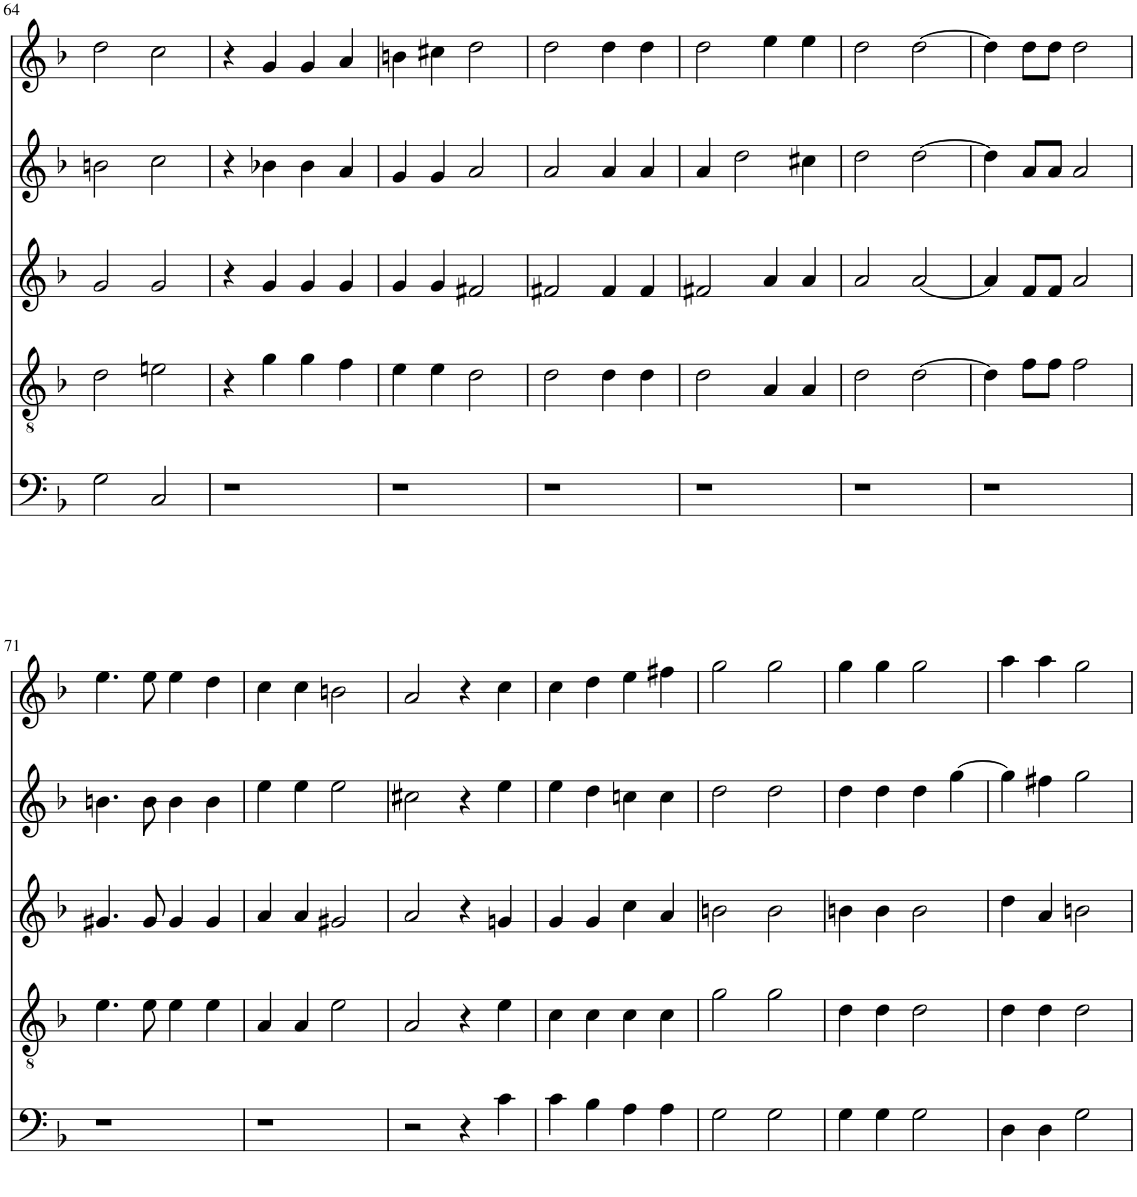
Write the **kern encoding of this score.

**kern	**kern	**kern	**kern	**kern
*part5	*part4	*part3	*part2	*part1
*staff5	*staff4	*staff3	*staff2	*staff1
*I"vox	*I"vox	*I"vox	*I"vox	*I"vox
!!LO:PB:g=z
*clefF4	*clefGv2	*clefG2	*clefG2	*clefG2
*k[b-]	*k[b-]	*k[b-]	*k[b-]	*k[b-]
*M4/4	*M4/4	*M4/4	*M4/4	*M4/4
=64	=64	=64	=64	=64
2G\	2d\	2g/	2bn\	2dd\
2C/	2en\	2g/	2cc\	2cc\
=65	=65	=65	=65	=65
1r	4r	4r	4r	4r
.	4g\	4g/	4b-X\	4g/
.	4g\	4g/	4b-\	4g/
.	4f\	4g/	4a/	4a/
=66	=66	=66	=66	=66
1r	4e\	4g/	4g/	4bn\
.	4e\	4g/	4g/	4cc#X\
.	2d\	2f#X/	2a/	2dd\
=67	=67	=67	=67	=67
1r	2d\	2f#X/	2a/	2dd\
.	4d\	4f#/	4a/	4dd\
.	4d\	4f#/	4a/	4dd\
=68	=68	=68	=68	=68
1r	2d\	2f#X/	4a/	2dd\
.	.	.	2dd\	.
.	4A/	4a/	.	4ee\
.	4A/	4a/	4cc#X\	4ee\
=69	=69	=69	=69	=69
1r	2d\	2a/	2dd\	2dd\
.	[2d\	[2a/	[2dd\	[2dd\
=70	=70	=70	=70	=70
1r	4d\]	4a/]	4dd\]	4dd\]
.	8f\L	8f/L	8a/L	8dd\L
.	8f\J	8f/J	8a/J	8dd\J
.	2f\	2a/	2a/	2dd\
!!LO:LB:g=z
=71	=71	=71	=71	=71
1r	4.e\	4.g#X/	4.bn\	4.ee\
.	8e\	8g#/	8b\	8ee\
.	4e\	4g#/	4b\	4ee\
.	4e\	4g#/	4b\	4dd\
=72	=72	=72	=72	=72
1r	4A/	4a/	4ee\	4cc\
.	4A/	4a/	4ee\	4cc\
.	2e\	2g#X/	2ee\	2bn\
=73	=73	=73	=73	=73
2r	2A/	2a/	2cc#X\	2a/
4r	4r	4r	4r	4r
4c\	4e\	4gn/	4ee\	4cc\
=74	=74	=74	=74	=74
4c\	4c\	4g/	4ee\	4cc\
4B-\	4c\	4g/	4dd\	4dd\
4A\	4c\	4cc\	4ccn\	4ee\
4A\	4c\	4a/	4cc\	4ff#X\
=75	=75	=75	=75	=75
2G\	2g\	2bn\	2dd\	2gg\
2G\	2g\	2b\	2dd\	2gg\
=76	=76	=76	=76	=76
4G\	4d\	4bn\	4dd\	4gg\
4G\	4d\	4b\	4dd\	4gg\
2G\	2d\	2b\	4dd\	2gg\
.	.	.	[4gg\	.
=77	=77	=77	=77	=77
4D\	4d\	4dd\	4gg\]	4aa\
4D\	4d\	4a/	4ff#X\	4aa\
2G\	2d\	2bn\	2gg\	2gg\
=	=	=	=	=
*-	*-	*-	*-	*-
